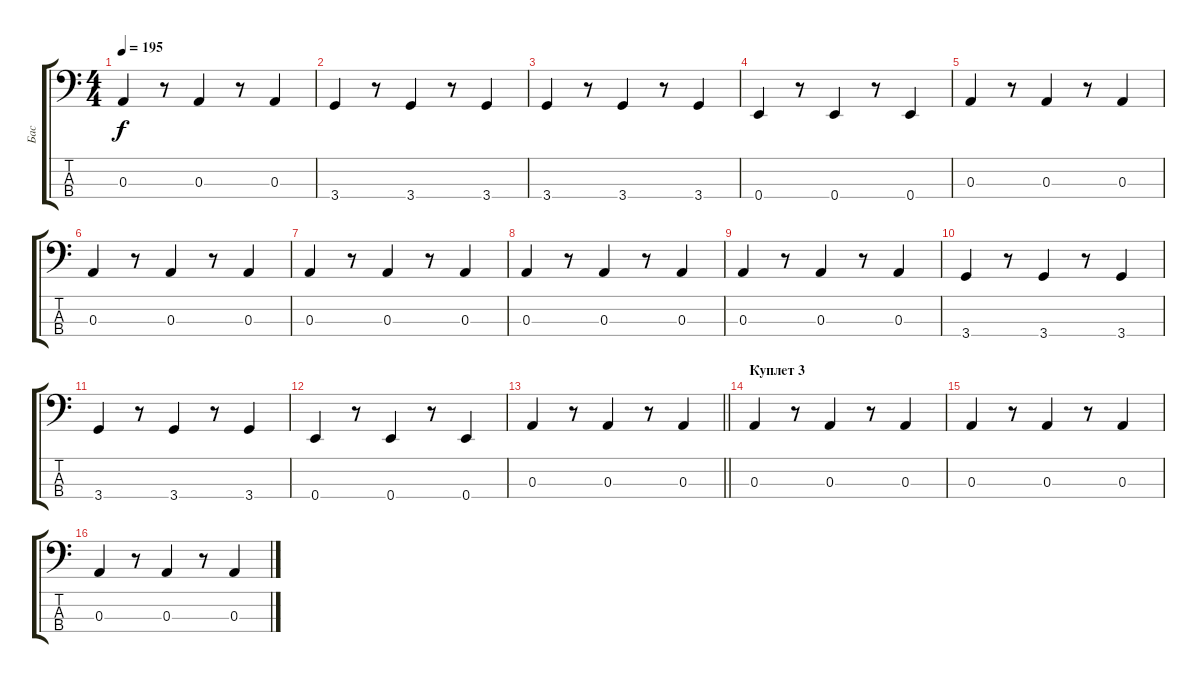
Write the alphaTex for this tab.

\track ("Бас" "Бас") {instrument electricbassfinger}
\staff {score tabs}
\tuning (G2 D2 A1 E1) {hide}
\ts (4 4)
\tempo 195
\clef f4
\ks c
0.3.4{dy f} r.8 0.3.4 r.8 0.3.4 |
3.4.4 r.8 3.4.4 r.8 3.4.4 |
3.4.4 r.8 3.4.4 r.8 3.4.4 |
0.4.4 r.8 0.4.4 r.8 0.4.4 |
0.3.4 r.8 0.3.4 r.8 0.3.4 |
0.3.4 r.8 0.3.4 r.8 0.3.4 |
0.3.4 r.8 0.3.4 r.8 0.3.4 |
0.3.4 r.8 0.3.4 r.8 0.3.4 |
0.3.4 r.8 0.3.4 r.8 0.3.4 |
3.4.4 r.8 3.4.4 r.8 3.4.4 |
3.4.4 r.8 3.4.4 r.8 3.4.4 |
0.4.4 r.8 0.4.4 r.8 0.4.4 |
\barLineRight lightlight
0.3.4 r.8 0.3.4 r.8 0.3.4 |
\section ("" "Куплет 3")
0.3.4 r.8 0.3.4 r.8 0.3.4 |
0.3.4 r.8 0.3.4 r.8 0.3.4 |
0.3.4 r.8 0.3.4 r.8 0.3.4
